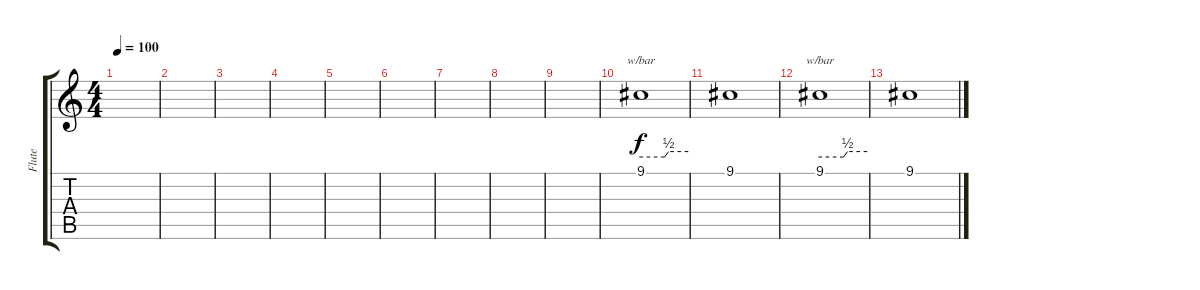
\track ("Flute" "Flute") {instrument violin}
\staff {score tabs}
\tuning (E4 B3 G3 D3 A2 E2) {hide}
\ts (4 4)
\tempo 100
\clef g2
\ks c
|
|
|
|
|
|
|
|
|
9.1.1{tbe (custom default 0 0 30 0 35 2 60 2)} |
9.1.1 |
9.1.1{tbe (custom default 0 0 30 0 35 2 60 2)} |
9.1.1
